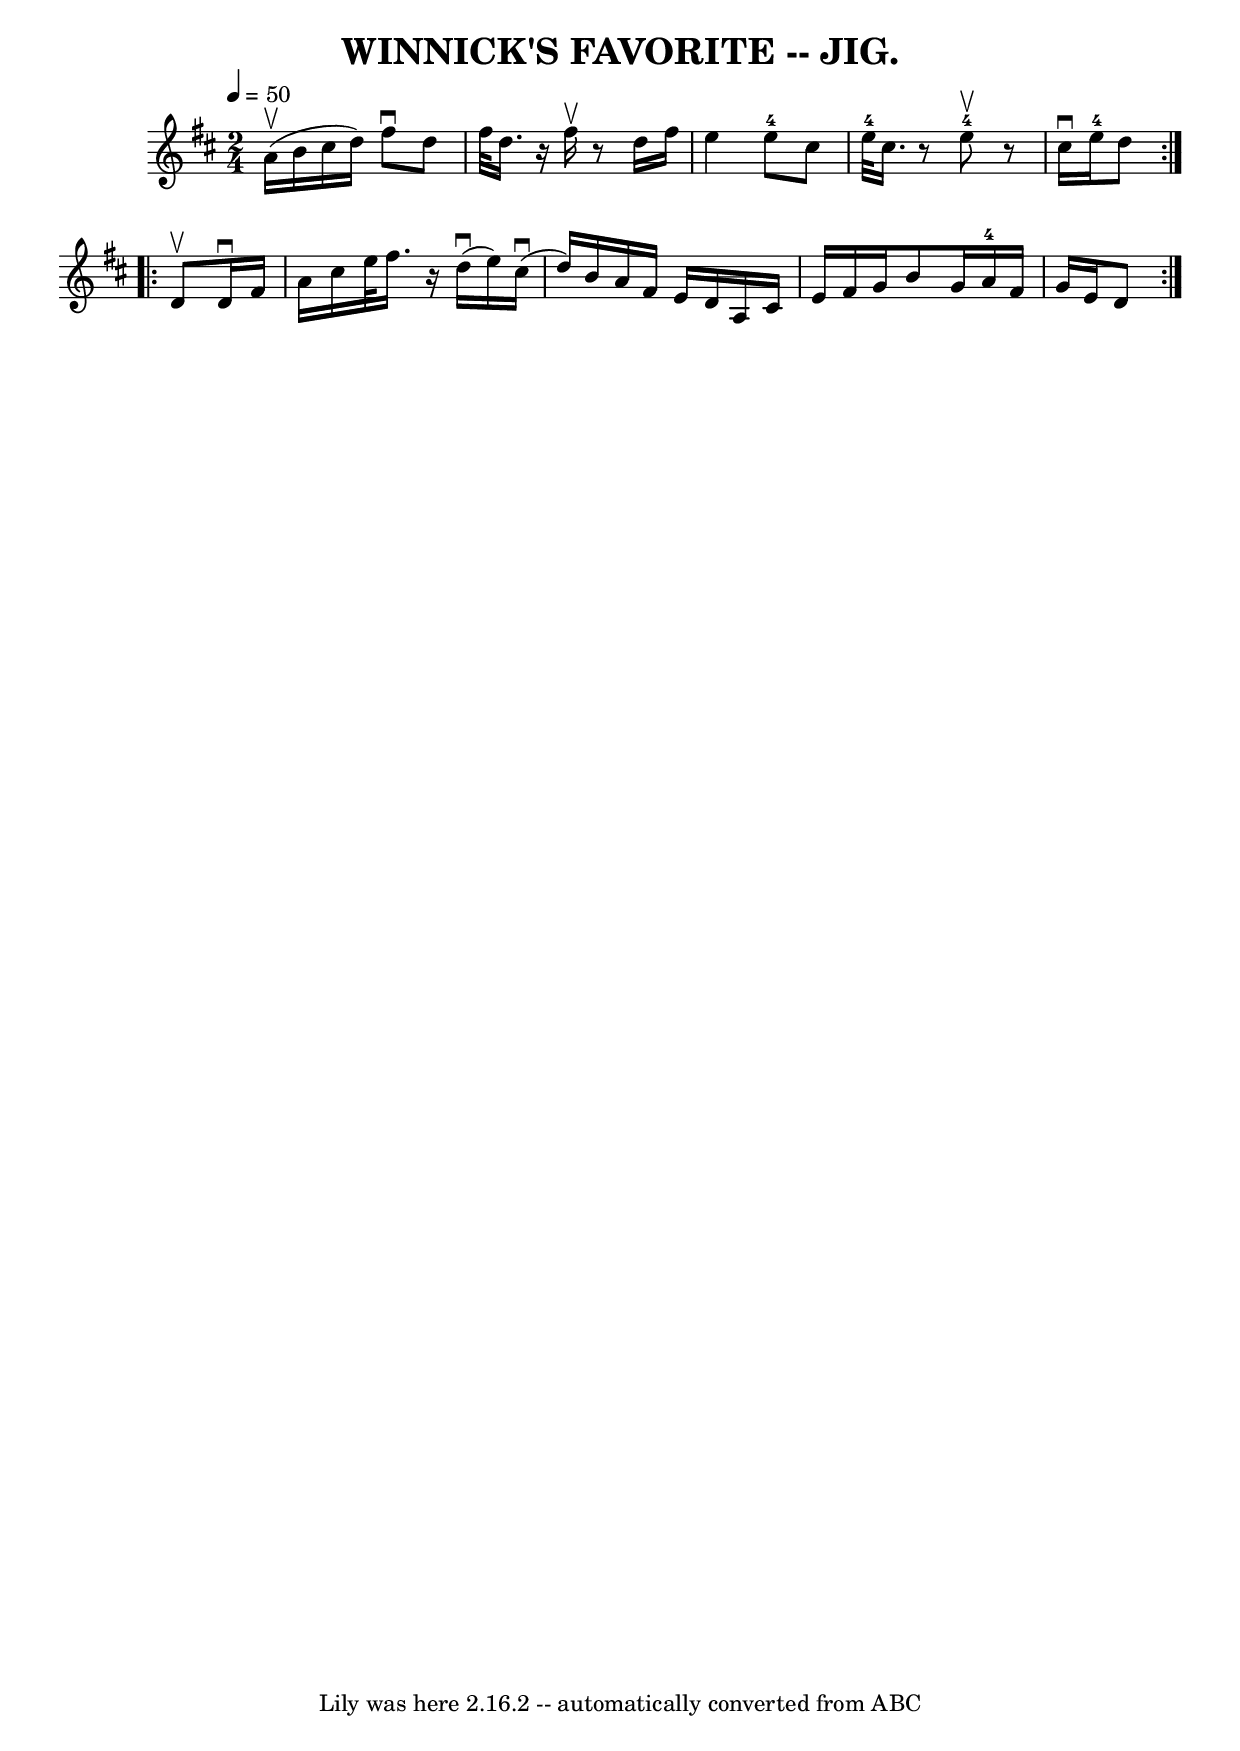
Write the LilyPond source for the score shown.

\version "2.7.40"
\include "Mammoth.ily"
\header {
	%% book = "Coles pg. 82.3"
	crossRefNumber = "1"
	footnotes = ""
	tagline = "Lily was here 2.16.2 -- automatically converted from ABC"
	title = "WINNICK'S FAVORITE -- JIG."
}
voicedefault =  {


\repeat volta 2 {
\time 2/4 \tempo  4=50
 
\key d \major a'16 (^\upbow b'16 cis''16 d''16)   |
   
fis''8^\downbow d''8 fis''32 d''16.    r16 fis''16^\upbow |
   
r8 d''16 fis''16 e''4    |
 e''8-4 cis''8 e''32 
-4 cis''16.    r8 e''8-4^\upbow   |
   r8 cis''16^\downbow  
 e''16-4 d''8  }     \repeat volta 2 { d'8^\upbow   |
 d'16 
^\downbow fis'16 a'16 cis''16 e''32 fis''16.    r16 d''16 
(^\downbow |
 e''16) cis''16 (^\downbow d''16) b'16    
a'16 fis'16 e'16 d'16    |
 a16 cis'16 e'16 fis'16    
g'16 b'8 g'16  |
 a'16-4 fis'16 g'16 e'16 d'8  }   
}

\score{
    <<

	\context Staff="default"
	{
	    \voicedefault 
	}

    >>
	\layout {
	}
	\midi {}
}
